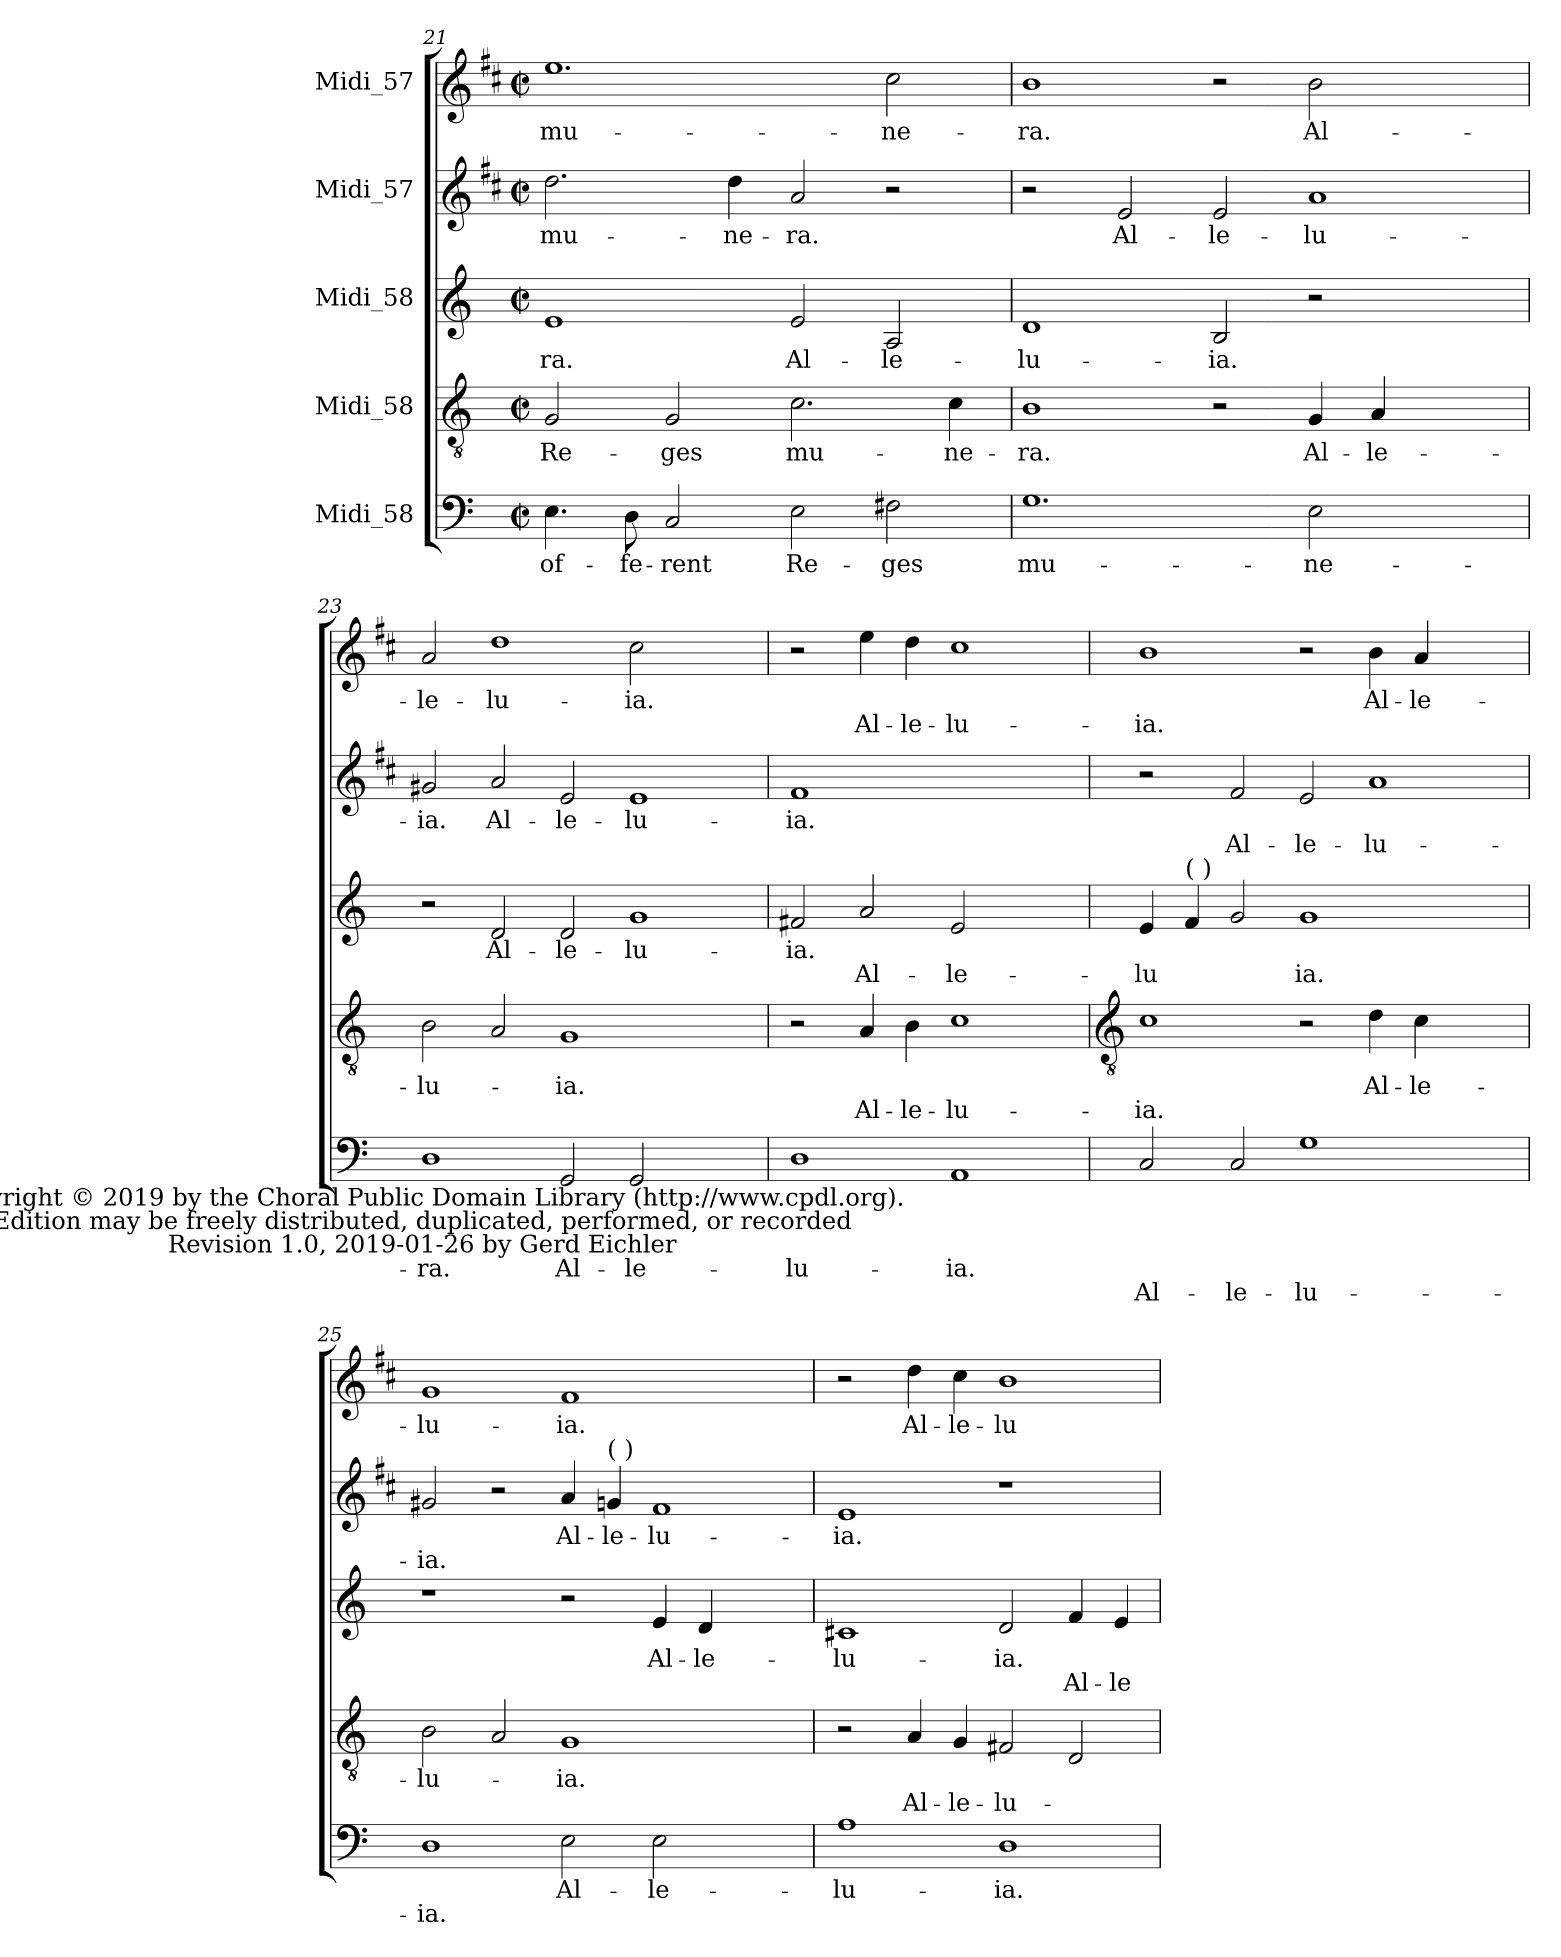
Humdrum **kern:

**kern	**text	**text	**kern	**text	**text	**kern	**text	**text	**kern	**text	**text	**kern	**text	**text
*part5	*part5	*part5	*part4	*part4	*part4	*part3	*part3	*part3	*part2	*part2	*part2	*part1	*part1	*part1
*staff5	*staff5	*staff5	*staff4	*staff4	*staff4	*staff3	*staff3	*staff3	*staff2	*staff2	*staff2	*staff1	*staff1	*staff1
*I"Midi_58	*	*	*I"Midi_58	*	*	*I"Midi_58	*	*	*I"Midi_57	*	*	*I"Midi_57	*	*
!!LO:LB:g=z
*clefF4	*	*	*clefGv2	*	*	*clefG2	*	*	*clefG2	*	*	*clefG2	*	*
*	*	*	*	*	*	*	*	*	*ITrd1c2	*	*	*ITrd1c2	*	*
*k[]	*	*	*k[]	*	*	*k[]	*	*	*k[]	*	*	*k[]	*	*
*C:	*	*	*C:	*	*	*C:	*	*	*C:	*	*	*C:	*	*
*M4/2	*	*	*M4/2	*	*	*M4/2	*	*	*M4/2	*	*	*M4/2	*	*
*met(c|)	*	*	*met(c|)	*	*	*met(c|)	*	*	*met(c|)	*	*	*met(c|)	*	*
=21	=21	=21	=21	=21	=21	=21	=21	=21	=21	=21	=21	=21	=21	=21
!	!LO:LY:b	!	!	!LO:LY:b	!	!	!LO:LY:b	!	!	!LO:LY:b	!	!	!LO:LY:b	!
4.E	of-	.	2G	Re-	.	1e	ra.	.	2.cc	mu-	.	1.dd	mu-	.
!	!LO:LY:b	!	!	!	!	!	!	!	!	!	!	!	!	!
8D	-fe-	.	.	.	.	.	.	.	.	.	.	.	.	.
!	!LO:LY:b	!	!	!LO:LY:b	!	!	!	!	!	!	!	!	!	!
2C	-rent	.	2G	-ges	.	.	.	.	.	.	.	.	.	.
!	!	!	!	!	!	!	!	!	!	!LO:LY:b	!	!	!	!
.	.	.	.	.	.	.	.	.	4cc	-ne-	.	.	.	.
!	!LO:LY:b	!	!	!LO:LY:b	!	!	!LO:LY:b	!	!	!LO:LY:b	!	!	!	!
2E	Re-	.	2.c	mu-	.	2e	Al-	.	2g	-ra.	.	.	.	.
!	!LO:LY:b	!	!	!	!	!	!LO:LY:b	!	!	!	!	!	!LO:LY:b	!
2F#X	-ges	.	.	.	.	2A	-le-	.	2r	.	.	2b	-ne-	.
!	!	!	!	!LO:LY:b	!	!	!	!	!	!	!	!	!	!
.	.	.	4c	-ne-	.	.	.	.	.	.	.	.	.	.
=22	=22	=22	=22	=22	=22	=22	=22	=22	=22	=22	=22	=22	=22	=22
!	!LO:LY:b	!	!	!LO:LY:b	!	!	!LO:LY:b	!	!	!	!	!	!LO:LY:b	!
1.G	mu-	.	1B	-ra.	.	1d	-lu-	.	2r	.	.	1a	-ra.	.
!	!	!	!	!	!	!	!	!	!	!LO:LY:b	!	!	!	!
.	.	.	.	.	.	.	.	.	2d	Al-	.	.	.	.
!	!	!	!	!	!	!	!LO:LY:b	!	!	!LO:LY:b	!	!	!	!
.	.	.	2r	.	.	2B	-ia.	.	2d	-le-	.	2r	.	.
!	!LO:LY:b	!	!	!LO:LY:b	!	!	!	!	!	!LO:LY:b	!	!	!LO:LY:b	!
2E	-ne-	.	4G	Al-	.	2r	.	.	1g	-lu-	.	2a	Al-	.
!	!	!	!	!LO:LY:b	!	!	!	!	!	!	!	!	!	!
.	.	.	4A	-le-	.	.	.	.	.	.	.	.	.	.
2ryy	.	.	2ryy	.	.	2ryy	.	.	.	.	.	2ryy	.	.
!!LO:LB:g=z
=23	=23	=23	=23	=23	=23	=23	=23	=23	=23	=23	=23	=23	=23	=23
!LO:TX:b:cj:t=Copyright © 2019 by the Choral Public Domain Library (http&colon;//www.cpdl.org).\nEdition may be freely distributed, duplicated, performed, or recorded\nRevision 1.0, 2019-01-26 by Gerd Eichler	!	!	!	!	!	!	!	!	!	!	!	!	!	!
!	!LO:LY:b	!	!	!LO:LY:b	!	!	!	!	!	!LO:LY:b	!	!	!LO:LY:b	!
1D	-ra.	.	2B	-lu-	.	2r	.	.	2f#X	-ia.	.	2g	-le-	.
!	!	!	!	!	!	!	!LO:LY:b	!	!	!LO:LY:b	!	!	!LO:LY:b	!
.	.	.	2A	.	.	2d	Al-	.	2g	Al-	.	1cc	-lu-	.
!	!LO:LY:b	!	!	!LO:LY:b	!	!	!LO:LY:b	!	!	!LO:LY:b	!	!	!	!
2GG	Al-	.	1G	-ia.	.	2d	-le-	.	2d	-le-	.	.	.	.
!	!LO:LY:b	!	!	!	!	!	!LO:LY:b	!	!	!LO:LY:b	!	!	!LO:LY:b	!
2GG	-le-	.	.	.	.	1g	-lu-	.	1d	-lu-	.	2b	-ia.	.
2ryy	.	.	2ryy	.	.	.	.	.	.	.	.	2ryy	.	.
=23A	=23A	=23A	=23A	=23A	=23A	=23A	=23A	=23A	=23A	=23A	=23A	=23A	=23A	=23A
!	!LO:LY:b	!	!	!	!	!	!LO:LY:b	!	!	!LO:LY:b	!	!	!	!
1D	-lu-	.	2r	.	.	2f#X	-ia.	.	1e	-ia.	.	2r	.	.
!	!	!	!	!	!LO:LY:b	!	!	!LO:LY:b	!	!	!	!	!	!LO:LY:b
.	.	.	4A	.	Al-	2a	.	Al-	.	.	.	4dd	.	Al-
!	!	!	!	!	!LO:LY:b	!	!	!	!	!	!	!	!	!LO:LY:b
.	.	.	4B	.	-le-	.	.	.	.	.	.	4cc	.	-le-
!	!LO:LY:b	!	!	!	!LO:LY:b	!	!	!LO:LY:b	!	!	!	!	!	!LO:LY:b
1AA	-ia.	.	1c	.	-lu-	2e	.	-le-	1ryy	.	.	1b	.	-lu-
.	.	.	.	.	.	2ryy	.	.	.	.	.	.	.	.
!!LO:LB:g=z
=24A	=24A	=24A	=24A	=24A	=24A	=24A	=24A	=24A	=24A	=24A	=24A	=24A	=24A	=24A
*	*	*	*clefGv2	*	*	*	*	*	*	*	*	*	*	*
!	!	!LO:LY:b	!	!	!LO:LY:b	!	!	!LO:LY:b	!	!	!	!	!	!LO:LY:b
2C	.	Al-	1c	.	-ia.	4e	.	-lu	2r	.	.	1a	.	-ia.
!	!	!	!	!	!	!LO:TX:a:t=(  )	!	!	!	!	!	!	!	!
.	.	.	.	.	.	4f	.	.	.	.	.	.	.	.
!	!	!LO:LY:b	!	!	!	!	!	!	!	!	!LO:LY:b	!	!	!
2C	.	-le-	.	.	.	2g	.	.	2e	.	Al-	.	.	.
!	!	!LO:LY:b	!	!	!	!	!	!LO:LY:b	!	!	!LO:LY:b	!	!	!
1G	.	-lu-	2r	.	.	1g	.	ia.	2d	.	-le-	2r	.	.
!	!	!	!	!LO:LY:b	!	!	!	!	!	!	!LO:LY:b	!	!LO:LY:b	!
.	.	.	4d	Al-	.	.	.	.	1g	.	-lu-	4a	Al-	.
!	!	!	!	!LO:LY:b	!	!	!	!	!	!	!	!	!LO:LY:b	!
.	.	.	4c	-le-	.	.	.	.	.	.	.	4g	-le-	.
2ryy	.	.	2ryy	.	.	2ryy	.	.	.	.	.	2ryy	.	.
=25A	=25A	=25A	=25A	=25A	=25A	=25A	=25A	=25A	=25A	=25A	=25A	=25A	=25A	=25A
!	!	!LO:LY:b	!	!LO:LY:b	!	!	!	!	!	!	!LO:LY:b	!	!LO:LY:b	!
1D	.	-ia.	2B	-lu-	.	1r	.	.	2f#X	.	-ia.	1f	-lu-	.
.	.	.	2A	.	.	.	.	.	2r	.	.	.	.	.
!	!LO:LY:b	!	!	!LO:LY:b	!	!	!	!	!	!LO:LY:b	!	!	!LO:LY:b	!
2E	Al-	.	1G	-ia.	.	2r	.	.	4g	Al-	.	1e	-ia.	.
!	!	!	!	!	!	!	!	!	!LO:TX:a:t=(  )	!	!	!	!	!
!	!	!	!	!	!	!	!	!	!	!LO:LY:b	!	!	!	!
.	.	.	.	.	.	.	.	.	4f	-le-	.	.	.	.
!	!LO:LY:b	!	!	!	!	!	!LO:LY:b	!	!	!LO:LY:b	!	!	!	!
2E	-le-	.	.	.	.	4e	Al-	.	1e	-lu-	.	.	.	.
!	!	!	!	!	!	!	!LO:LY:b	!	!	!	!	!	!	!
.	.	.	.	.	.	4d	-le-	.	.	.	.	.	.	.
2ryy	.	.	2ryy	.	.	2ryy	.	.	.	.	.	2ryy	.	.
=26A	=26A	=26A	=26A	=26A	=26A	=26A	=26A	=26A	=26A	=26A	=26A	=26A	=26A	=26A
!	!LO:LY:b	!	!	!	!	!	!LO:LY:b	!	!	!LO:LY:b	!	!	!	!
1A	-lu-	.	2r	.	.	1c#X	-lu-	.	1d	-ia.	.	2r	.	.
!	!	!	!	!	!LO:LY:b	!	!	!	!	!	!	!	!LO:LY:b	!
.	.	.	4A	.	Al-	.	.	.	.	.	.	4cc	Al-	.
!	!	!	!	!	!LO:LY:b	!	!	!	!	!	!	!	!LO:LY:b	!
.	.	.	4G	.	-le-	.	.	.	.	.	.	4b	-le-	.
!	!LO:LY:b	!	!	!	!LO:LY:b	!	!LO:LY:b	!	!	!	!	!	!LO:LY:b	!
1D	-ia.	.	2F#X	.	-lu-	2d	-ia.	.	1r	.	.	1a	-lu-	.
!	!	!	!	!	!	!	!	!LO:LY:b	!	!	!	!	!	!
.	.	.	2D	.	.	4f	.	Al-	.	.	.	.	.	.
!	!	!	!	!	!	!	!	!LO:LY:b	!	!	!	!	!	!
.	.	.	.	.	.	4e	.	-le-	.	.	.	.	.	.
=	=	=	=	=	=	=	=	=	=	=	=	=	=	=
*-	*-	*-	*-	*-	*-	*-	*-	*-	*-	*-	*-	*-	*-	*-
